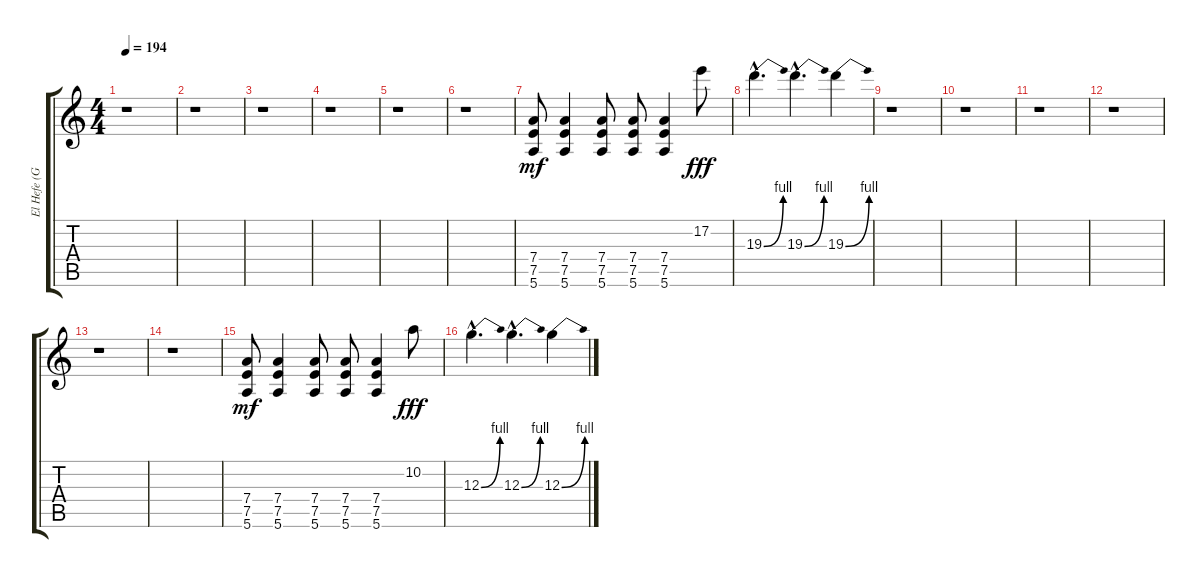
\track ("El Hefe (Guitar)" "El Hefe (G") {instrument overdrivenguitar}
\staff {score tabs}
\tuning (E4 B3 G3 D3 A2 E2) {hide}
\ts (4 4)
\tempo 194
\clef g2
\ks c
r.1{dy f} |
r.1 |
r.1 |
r.1 |
r.1 |
r.1 |
(7.4 7.5 5.6).8{dy mf} (7.4 7.5 5.6).4 (7.4 7.5 5.6).8 (7.4 7.5 5.6).8 (7.4 7.5 5.6).4 17.2.8{dy fff} |
19.3{be (bend 0 0 60 4) hac}.4{d} 19.3{be (bend 0 0 60 4) hac}.4{d} 19.3{be (bend 0 0 60 4)}.4 |
r.1 |
r.1 |
r.1 |
r.1 |
r.1 |
r.1 |
(7.4 7.5 5.6).8{dy mf} (7.4 7.5 5.6).4 (7.4 7.5 5.6).8 (7.4 7.5 5.6).8 (7.4 7.5 5.6).4 10.2.8{dy fff} |
12.3{be (bend 0 0 60 4) hac}.4{d} 12.3{be (bend 0 0 60 4) hac}.4{d} 12.3{be (bend 0 0 60 4)}.4
